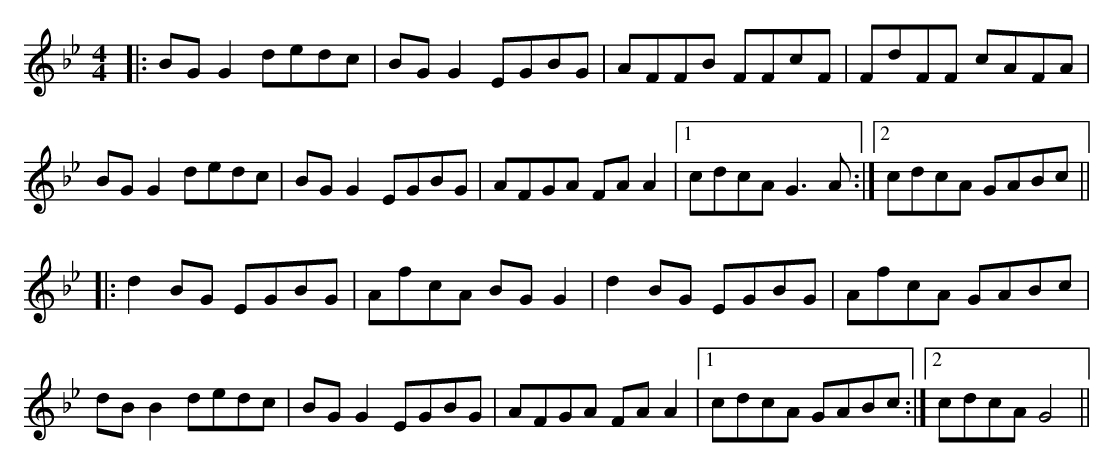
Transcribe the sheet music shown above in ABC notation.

X:1
M:4/4
K:Gmin
|:BG G2 dedc|BG G2 EGBG|AFFB FFcF|FdFF cAFA|
BG G2 dedc|BG G2 EGBG|AFGA FA A2|1 cdcA G3 A:|2 cdcA GABc||
|:d2 BG EGBG|AfcA BG G2|d2 BG EGBG|AfcA GABc|
dB B2 dedc|BG G2 EGBG|AFGA FA A2|1 cdcA GABc:|2 cdcA G4||
